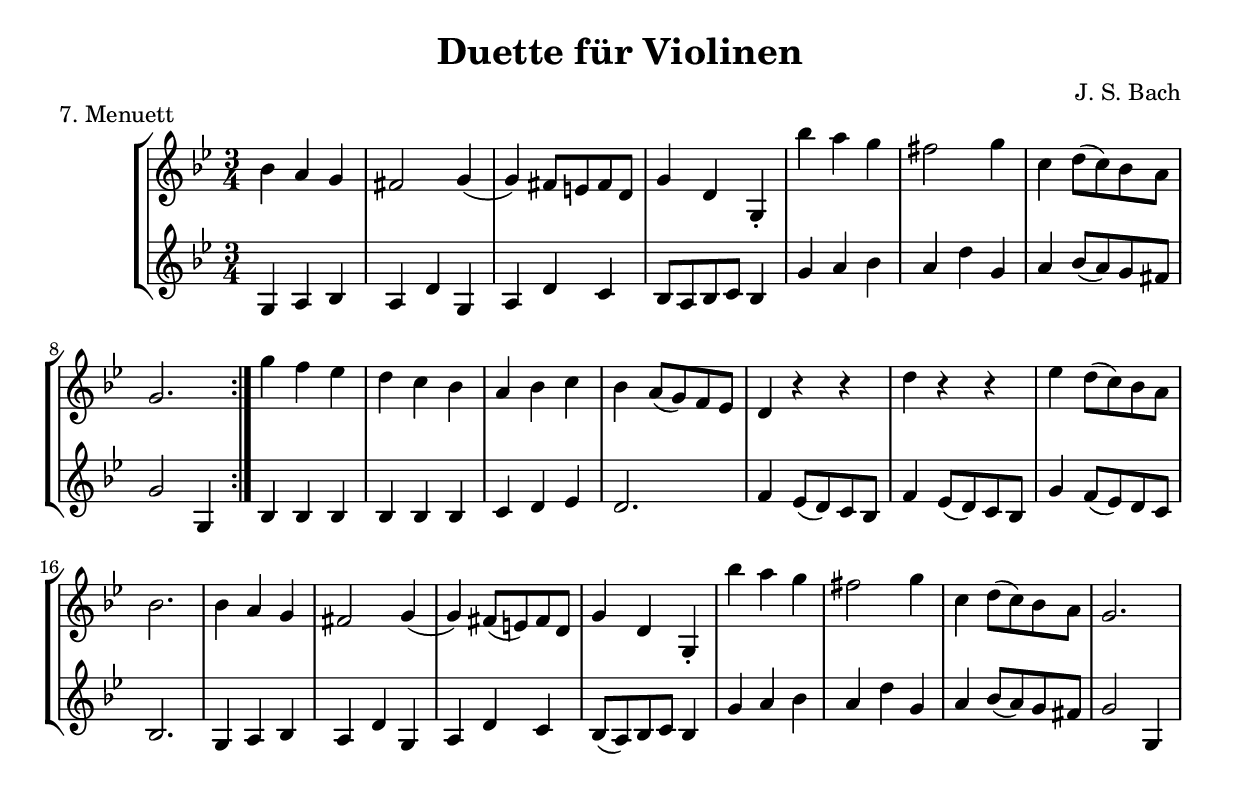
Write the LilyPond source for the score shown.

\version "2.20.0"

\header {
  title = "Duette für Violinen"
  composer = "J. S. Bach"
}

\paper {
  #(set-paper-size "a4")
}
%{
menuettI = {
  \key g \major
  \numericTimeSignature
  \time 3/4
  \set Score.doubleRepeatType = #":|.|:"
  \set Staff.midiInstrument = "violin"
}

\score {
  \new StaffGroup \relative c'' <<
    \new Staff {
      \menuettI
      \repeat volta 2 {
        d4 g,8 a b c | d4 g, g | e' c8 d e fis | g4 g, g | c d8 c b a | b4 c8 b a g | fis4 g8 a b g | b4( a2) |
        d4 g,8 a b c | d4 g, g | e'4 c8 d e fis | g4 g, g | c4 d8 c b a | b4 c8 b a g | a4 b8 a g fis | g2. 
      }
      \repeat volta 2 {
        b'4 g8 a b g | a4 d,8 e fis d | g4 e8 fis g d | cis4 b8 cis a4 | a8 b cis d e fis | g4 fis e |
        fis4 a, cis | d2. d4 g,8 fis g4 | e'4 g,8 fis g4 | d'4 c b | a8 g fis g a4 | d,8 e fis g a b |
        c4 b a | b8--( d--) g,4 fis | g2.
      }
    }
    \new Staff {
      \menuettI
      \repeat volta 2 {
        b,2 a4 | b2. c b a g | d'4 b g | d'4( d8) c b a |
        b2 a4 | g4 b g | c2. | b4 c8 b a g | a2 fis'4 | g2 b,4 | c4 d d | g,2.
      }
      \repeat volta 2 {
        g'2. fis | e4 g e | a2 a,4 | a'2. | b4 d cis | d4 fis, a | d,4 d c | b d b | c e c | b a g | d'2 r4 |
        d2 fis4 | e4 g fis | g b, d | g d g,
      }
    }
  >>
  \header { piece = "1. Menuett" }
  \layout { }
  \midi {
    \tempo 4=120
  }
}

menuettII = {
  \key g \minor
  \numericTimeSignature
  \time 3/4
  \set Score.doubleRepeatType = #":|.|:"
  \set Staff.midiInstrument = "violin"
}

\score {
  \new StaffGroup \relative c'' <<
    \new Staff {
      \menuettII
      \repeat volta 2 {
        bes'4 a g | a d, d | g g,8 a bes c | d2. | es4 f8 es d c | d4 es8 d c bes | c4 d8 c bes c |
        a2. bes'4 a g | a d, d | g g,8 a bes c d2. | f4  g8 f es d | es4 f8 es d c | d4 g c, | < bes d, >2.
      }
      \repeat volta 2 {
        d4 bes8 c d e | f4 g a bes g8 a bes g | a4 g8 a f4 | f,8 g a bes c d | es4 d c | f bes, a | bes2. |
        g4 d'8 c d4 | g,4  es'8 d es4 | g,8 d' fis, c' g bes | a2. | d,8 e fis g a bes | c4 bes a |
        bes8 c16( d ) g,4 fis | <g bes,>2.
      }
    }
    \new Staff {
      \menuettII
      \repeat volta 2 {
        g2. f es | d4 d'8 c bes a | <g bes>2 a4 | bes2 g4 | a4 fis g | d4 d8 c bes a |
        g2 g'4 | f2. es | d4 d'8 c b a | b2 g4 | c4  a f | bes es, <f a> | bes bes,2
      }
      \repeat volta 2 {
        bes'2. | a4 g f | g4 e c | f2 r4 | a4 g f | g f es | d es f | bes, d c |
        <d b>2. | c2. | bes4 a g | d'4 a'8 g fis e | d2 r4 | es d c | bes c d | <d g,>2.
      }
    }
  >>
  \header { piece = "2. Menuett" }
  \layout { }
  \midi {
    \tempo 4=120
  }
}

polonaiseIII = {
  \key g \minor
  \numericTimeSignature
  \time 3/4
  \set Score.doubleRepeatType = #":|.|:"
  \set Staff.midiInstrument = "violin"
}

\score {
  \new StaffGroup \relative c'' <<
    \new Staff {
      \polonaiseIII
      g8. a16 bes4 c | a8 a16 bes c2 | bes8 bes16 c d8 g c, g' | bes,8 a16 bes g2
      \repeat volta 2 {
        bes8. c16 d4 f | d8  c16 bes16 a bes c a f4 | f'8 d bes f' g16 f es d | es8 c a es' f16 es d c |
        d8 c16 d es8 d c bes | a16 bes c a bes4 bes, | d'4 es g, | fis8 fis16 g a8 d, fis a |
        d4 es g, | fis8 fis16 g a8 d, fis a | d8 d16 es d8 d16 es d8 g | bes,8 a16 bes g4 g,
      }
    }
    \new Staff {
      \polonaiseIII
      g'4 g g | g fis8 e fis d | g4 g, c | d g8 g, bes d
      \repeat volta 2 {
        g8. a16 bes4  a | bes4 f f8 es | d4 g es | c f d |
        bes g' es | f8 es d es d bes | bes4 c es | d d c |
        bes c es | d2 c4 | bes g bes | d g,2
      }
    }
  >>
  \header { piece = "3. Polonaise" }
  \layout { }
  \midi {
    \tempo 4=120
  }
}

musetteIV = {
  \key d \major
  \numericTimeSignature
  \time 4/4
  \set Staff.midiInstrument = "violin"
}

\score {
  \new StaffGroup \relative c'' <<
    \new Staff {
      \musetteIV
      \repeat volta 2 {
        \partial 2 fis4-.\upbow\p( fis-. ) | fis4.\trill( e16 fis)g4( fis) | e2 e4-.( e-.) | e4.\trill( d16 e)fis8( d e cis) |
        d4( a) fis'-.( fis) | fis4.\trill( e16 fis) g4( fis) | e4 b'8(a g fis e d) | cis(b a b) cis( d e cis) |
      }
      \alternative {
       { \partial 2 d2 }
       { \partial 2 d2 }
      }
      \repeat volta 2 {
        \partial 2 a'4-.( a-.) a4.\trill( g16 a) b8( a g fis) | g4( d) g-.( a-.) | b8( c b a) g( fis e d) | g2 e4-.( e-.) |
        e4.( fis8) g8( a g fis) | e( d cis d) e( fis g b) | a( g fis e) fis16( a fis a fis a fis a) |
        e2 fis4-.( fis-.) | fis4.\trill( e16 fis) g4-.( fis-.) | e2 \breathe e4-. e-. | e4.\trill( d16 e) fis8( d e cis d) \breathe a( d e fis4-. fis-.) |
        fis4.\trill( e16 fis) g8( fis e d) | b'( a gis fis) gis( a b gis) | a( fis e d) cis( b cis a) |
      }
      \alternative {
        { d2 }
        { d2 \bar "|." }
      }
    }
    \new Staff {
      \musetteIV
      \repeat volta 2 {
        \partial 2 a8 d, fis a | d8 d, c' d, b' d, a' d, | g d fis d g d e g | a d, b' d, a' d, g d |
        fis d fis g a d, fis a | d d, c' d, b' d, a' d, | g d fis d e d fis d | g d fis d e d g d |
      }
      \alternative {
        { \partial 2 fis d fis g }
        { \partial 2 fis d e d }
      }
      \repeat volta 2 {
        \partial 2 fis d fis a | d a fis d g d a' d, |  b' d, c' d, b' d, a' d, | g d a' d, b' d, c' d, | b' d, a' d, g d fis d |
        g8 d a' d, b' d, a' d, | g d b' d, a' d, g d | fis d g d a' d, b' d, | cis' d, g cis d a d, a' | d d, c' d, b' d, a' d, |
        g d fis d g d e g | cis d, b' d, a' d, g d | fis d fis g a d, fis a | d d, a' d, b' d, fis d |
        gis d a' d, b' d, d' d, | cis' d, b' d, a' d, g d |
      }
      \alternative {
        { \partial 2 fis8 d e d }
        { \partial 2 < d fis >2 \bar "|." }
      }
    }
  >>
  \header { piece = "4. Musette" }
  \layout { }
  \midi {
    \tempo 4=120
  }
}

menuettV = {
  \key g \major
  \numericTimeSignature
  \time 3/4
  \set Score.doubleRepeatType = #":|.|:"
  \set Staff.midiInstrument = "violin"
}

\score {
  \new StaffGroup \relative c'' <<
    \new Staff {
      \menuettV
      \repeat volta 2 {
        g8 b d g a, fis' | g4 g, g | g8 b d g a, fis' | g4 g, g | e'4 e e8 g |
        d4 d d8 g | c,4 d8 c b c | a2. | g8 b d g a, fis' | g4 g, g |
        g8 b d g a, fis' | g4 g, g | e'4 d8 c b a | d4 c8 b a g | \tuplet 3/2 { a8( b c) } d,4 fis | g2.
      }
      \repeat volta 2 {
        g8 a b a g fis | g4 e e | g'8 fis e g fis e | fis4 b, b | g'8 fis e g fis e | fis4 b, e |
        \tuplet 3/2 { fis8( g a) } b,4 dis | e4 dis8--( e--) fis4 | g4 g8 fis e d |
        e4 e8 d c b | c4 c8 b a g | fis4 e8 fis d4 |
        a'4 d, d | b' d, d | c' d8 c b c | a2. | g8 b d g a, fis' | g4 g, g |
        g8 b d g a, fis' | g4 g, g | e'4  d8 c b a | d4 c8 b a g | a8 b d,4 fis | g2.
      }
    }
    \new Staff {
      \menuettV
      \repeat volta 2 {
        g2 d4 | g,8 b d g d b | g2 d'4 | g,8 b d g d b | c4 g' c, |
        b4 g' b, | a4 fis' g | d8 e fis d e fis | g2 d4 | g,8 b d g d b |
        g2 d'4 | g,8 b d g d b | c4 e g | b, d g | c, d d | g d g,
      }
      \repeat volta 2 {
        e'4 dis b | e b e | e g b | b,8 dis fis b fis dis | e4 g b | b,4 a' g |
        a4 b b, | e2. | b4 d g | c, d e | a,4 b c | d4 a d |
        fis8 d fis d fis d | g d g d g d | fis4 d g | d8 e fis d e fis | g2 d4 | g,8 b d g d b |
        g2 d'4 | g,8 b d g d b | c4 e g | b, d g | c,2 d4 | g4 d g,
      }
    }
  >>
  \header { piece = "5. Menuett" }
  \layout { }
  \midi {
    \tempo 4=120
  }
}

marschVI = {
  \key d \major
  \numericTimeSignature
  \time 4/4
  \set Score.doubleRepeatType = #":|.|:"
  \set Staff.midiInstrument = "violin"
}

\score {
  \new StaffGroup \relative c'' <<
    \new Staff {
      \marschVI
      \repeat volta 2 {
        \partial 4 a4\upbow | d4 a2 b8 cis | d4 a2 b8 cis | d8 e fis g a g fis e | fis4 d2 fis8 e |
        fis4 d2 b8 a | b8 gis e'4( e8 d) cis b | a4. d8 \acciaccatura cis b4.\trill a8 | a4 e8 a cis a cis e | a2.
      }
      \repeat volta 2 {
        \partial 4 e4 | a4 e2 fis8 gis | a4 e2 fis8 gis | a4 g8 fis e fis g e | fis4 d( d8) a b c |
        b8 d e fis g b, cis d | cis e fis g a cis, d e | d g b a g fis e d | cis4 a2 d8 a |
        b8 a g fis g b e b | cis a b cis d e fis g | a4 d, fis8 e d cis | d4 a8 d-1 fis d fis a |
        d2. \grace \parenthesize d,2.
      }
    }
    \new Staff {
      \marschVI
      \repeat volta 2 {
        r4 | d,4 g fis e | d g fis e | fis d cis a | d4 d8 cis d4 d' |
        d4 d,8 cis d4 d | d d8 cis d4 d | cis4 fis b, e | a,4 a8 a a a a a | a4 e' a
      }
      \repeat volta 2 {
        r4 | a4 d cis b | a d cis b | a b cis a | d4 d,8 e fis4 d |
        g4 r r gis | a r r ais | b g e g | a8 a, a' g fis e fis d |
        g4 r r g | a r r g | fis b g a | d,4 d8 d d d d d | d4 a d
      }
    }
  >>
  \header { piece = "6. Marsch" }
  \layout { }
  \midi {
    \tempo 4=120
  }
}
%}
menuettVII = {
  \key g \minor
  \numericTimeSignature
  \time 3/4
  \set Score.doubleRepeatType = #":|.|:"
  \set Staff.midiInstrument = "violin"
}

\score {
  \new StaffGroup \relative c'' <<
    \new Staff {
      \menuettVII
      \repeat volta 2 {
        bes4 a g | fis2 g4( g) fis8 e fis d | g4 d g,-. | bes''4 a g | fis2 g4 | c,4 d8( c) bes a | g2. |
      }
      g'4 f es | d c bes | a bes c | bes4 a8( g) f es | d4 r r | d' r r | es4 d8( c) bes a | bes2. |
      bes4 a g | fis2  g4( g) fis8( e) fis d | g4 d g,-. | bes'' a g | fis2 g4 | c,4 d8( c) bes a | g2. |
    }
    \new Staff {
      \menuettVII
      \repeat volta 2 {
        g,4 a bes | a4 d g, | a d c | bes8 a bes c bes4 | g'4 a bes | a d g, | a4 bes8( a) g fis | g2 g,4 |
      }
      bes4 bes bes | bes bes bes | c d es | d2. | f4  es8( d) c bes | f'4 es8( d) c bes | g'4 f8( es) d c | bes2. |
      g4 a bes | a d g, | a d c | bes8( a) bes c bes4 | g'4 a bes | a d g, | a4 bes8( a) g fis | g2 g,4 |
    }
  >>
  \header { piece = "7. Menuett" }
  \layout { }
  \midi {
    \tempo 4=120
  }
}